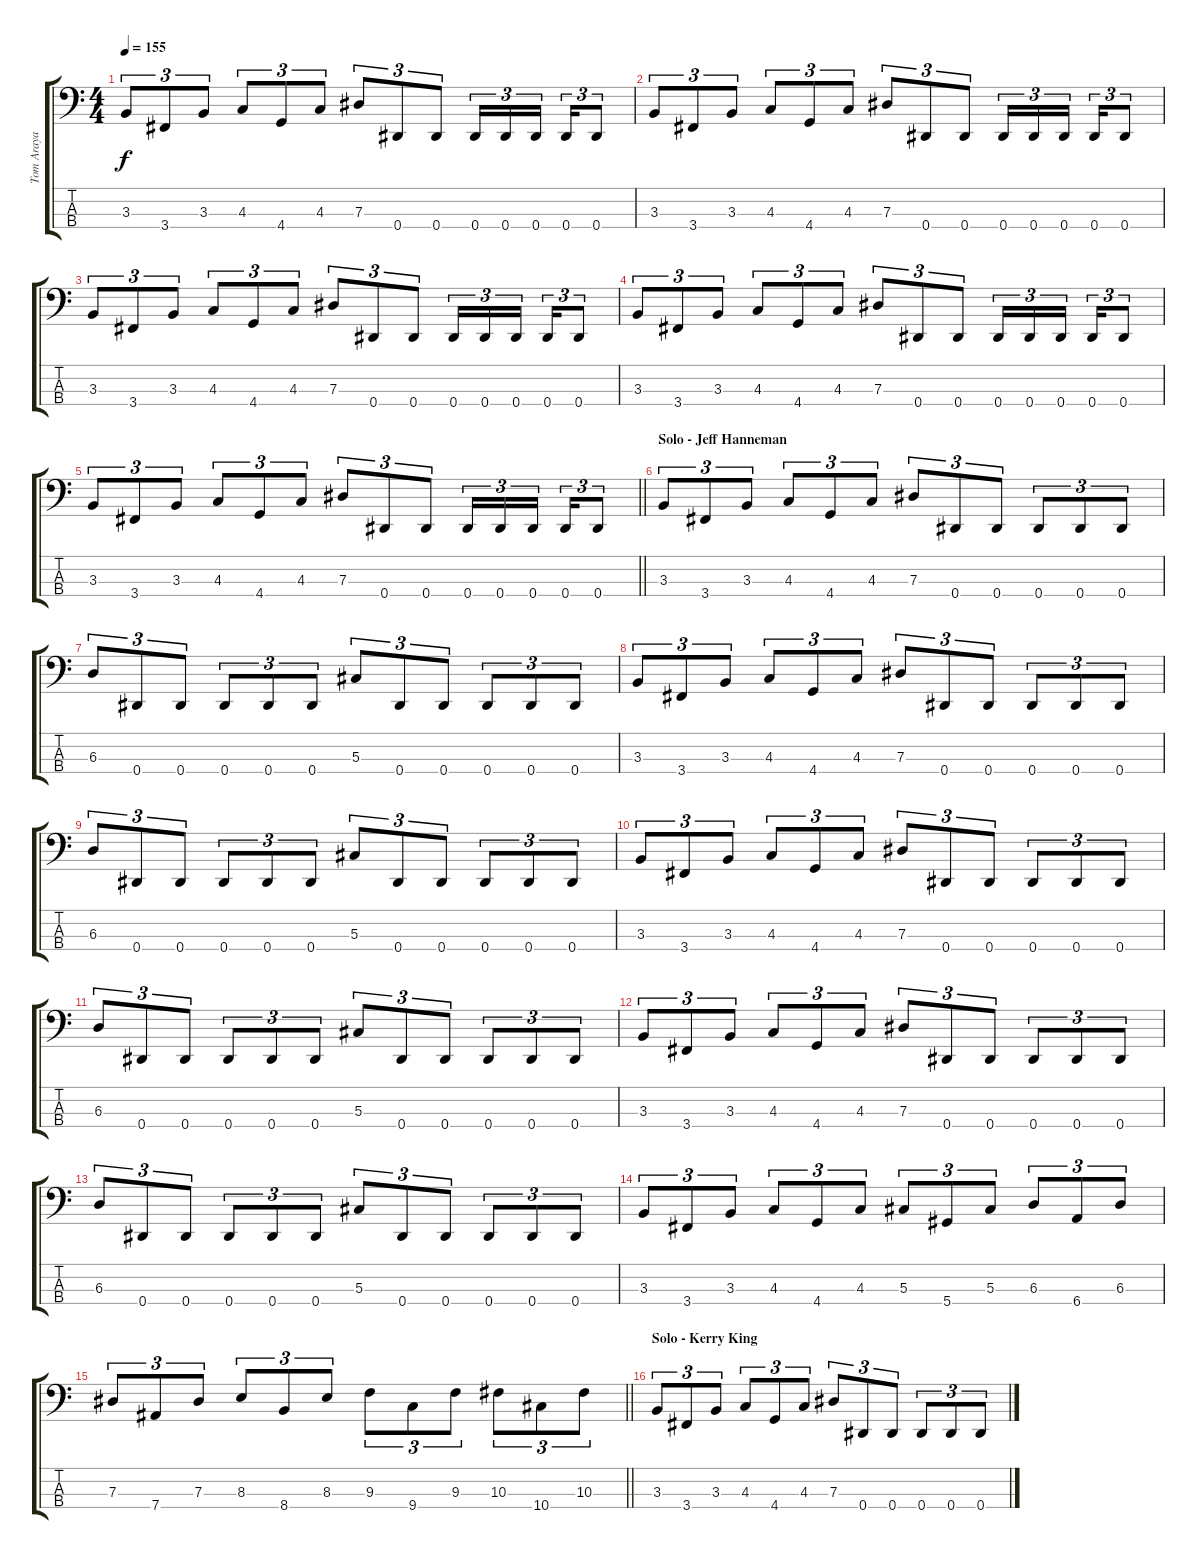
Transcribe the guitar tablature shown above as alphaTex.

\track ("Tom Araya (Bass)" "Tom Araya ") {instrument electricbasspick}
\staff {score tabs}
\tuning (Gb2 Db2 Ab1 Eb1) {hide}
\ts (4 4)
\tempo 155
\clef f4
\ks c
3.3.8{tu (3 2) dy f} 3.4.8{tu (3 2)} 3.3.8{tu (3 2)} 4.3.8{tu (3 2)} 4.4.8{tu (3 2)} 4.3.8{tu (3 2)} 7.3.8{tu (3 2)} 0.4.8{tu (3 2)} 0.4.8{tu (3 2)} 0.4.16{tu (3 2)} 0.4.16{tu (3 2)} 0.4.16{tu (3 2) beam splitsecondary} 0.4.16{tu (3 2)} 0.4.8{tu (3 2)} |
3.3.8{tu (3 2)} 3.4.8{tu (3 2)} 3.3.8{tu (3 2)} 4.3.8{tu (3 2)} 4.4.8{tu (3 2)} 4.3.8{tu (3 2)} 7.3.8{tu (3 2)} 0.4.8{tu (3 2)} 0.4.8{tu (3 2)} 0.4.16{tu (3 2)} 0.4.16{tu (3 2)} 0.4.16{tu (3 2) beam splitsecondary} 0.4.16{tu (3 2)} 0.4.8{tu (3 2)} |
3.3.8{tu (3 2)} 3.4.8{tu (3 2)} 3.3.8{tu (3 2)} 4.3.8{tu (3 2)} 4.4.8{tu (3 2)} 4.3.8{tu (3 2)} 7.3.8{tu (3 2)} 0.4.8{tu (3 2)} 0.4.8{tu (3 2)} 0.4.16{tu (3 2)} 0.4.16{tu (3 2)} 0.4.16{tu (3 2) beam splitsecondary} 0.4.16{tu (3 2)} 0.4.8{tu (3 2)} |
3.3.8{tu (3 2)} 3.4.8{tu (3 2)} 3.3.8{tu (3 2)} 4.3.8{tu (3 2)} 4.4.8{tu (3 2)} 4.3.8{tu (3 2)} 7.3.8{tu (3 2)} 0.4.8{tu (3 2)} 0.4.8{tu (3 2)} 0.4.16{tu (3 2)} 0.4.16{tu (3 2)} 0.4.16{tu (3 2) beam splitsecondary} 0.4.16{tu (3 2)} 0.4.8{tu (3 2)} |
\barLineRight lightlight
3.3.8{tu (3 2)} 3.4.8{tu (3 2)} 3.3.8{tu (3 2)} 4.3.8{tu (3 2)} 4.4.8{tu (3 2)} 4.3.8{tu (3 2)} 7.3.8{tu (3 2)} 0.4.8{tu (3 2)} 0.4.8{tu (3 2)} 0.4.16{tu (3 2)} 0.4.16{tu (3 2)} 0.4.16{tu (3 2) beam splitsecondary} 0.4.16{tu (3 2)} 0.4.8{tu (3 2)} |
\section ("" "Solo - Jeff Hanneman")
3.3.8{tu (3 2)} 3.4.8{tu (3 2)} 3.3.8{tu (3 2)} 4.3.8{tu (3 2)} 4.4.8{tu (3 2)} 4.3.8{tu (3 2)} 7.3.8{tu (3 2)} 0.4.8{tu (3 2)} 0.4.8{tu (3 2)} 0.4.8{tu (3 2)} 0.4.8{tu (3 2)} 0.4.8{tu (3 2)} |
6.3.8{tu (3 2)} 0.4.8{tu (3 2)} 0.4.8{tu (3 2)} 0.4.8{tu (3 2)} 0.4.8{tu (3 2)} 0.4.8{tu (3 2)} 5.3.8{tu (3 2)} 0.4.8{tu (3 2)} 0.4.8{tu (3 2)} 0.4.8{tu (3 2)} 0.4.8{tu (3 2)} 0.4.8{tu (3 2)} |
3.3.8{tu (3 2)} 3.4.8{tu (3 2)} 3.3.8{tu (3 2)} 4.3.8{tu (3 2)} 4.4.8{tu (3 2)} 4.3.8{tu (3 2)} 7.3.8{tu (3 2)} 0.4.8{tu (3 2)} 0.4.8{tu (3 2)} 0.4.8{tu (3 2)} 0.4.8{tu (3 2)} 0.4.8{tu (3 2)} |
6.3.8{tu (3 2)} 0.4.8{tu (3 2)} 0.4.8{tu (3 2)} 0.4.8{tu (3 2)} 0.4.8{tu (3 2)} 0.4.8{tu (3 2)} 5.3.8{tu (3 2)} 0.4.8{tu (3 2)} 0.4.8{tu (3 2)} 0.4.8{tu (3 2)} 0.4.8{tu (3 2)} 0.4.8{tu (3 2)} |
3.3.8{tu (3 2)} 3.4.8{tu (3 2)} 3.3.8{tu (3 2)} 4.3.8{tu (3 2)} 4.4.8{tu (3 2)} 4.3.8{tu (3 2)} 7.3.8{tu (3 2)} 0.4.8{tu (3 2)} 0.4.8{tu (3 2)} 0.4.8{tu (3 2)} 0.4.8{tu (3 2)} 0.4.8{tu (3 2)} |
6.3.8{tu (3 2)} 0.4.8{tu (3 2)} 0.4.8{tu (3 2)} 0.4.8{tu (3 2)} 0.4.8{tu (3 2)} 0.4.8{tu (3 2)} 5.3.8{tu (3 2)} 0.4.8{tu (3 2)} 0.4.8{tu (3 2)} 0.4.8{tu (3 2)} 0.4.8{tu (3 2)} 0.4.8{tu (3 2)} |
3.3.8{tu (3 2)} 3.4.8{tu (3 2)} 3.3.8{tu (3 2)} 4.3.8{tu (3 2)} 4.4.8{tu (3 2)} 4.3.8{tu (3 2)} 7.3.8{tu (3 2)} 0.4.8{tu (3 2)} 0.4.8{tu (3 2)} 0.4.8{tu (3 2)} 0.4.8{tu (3 2)} 0.4.8{tu (3 2)} |
6.3.8{tu (3 2)} 0.4.8{tu (3 2)} 0.4.8{tu (3 2)} 0.4.8{tu (3 2)} 0.4.8{tu (3 2)} 0.4.8{tu (3 2)} 5.3.8{tu (3 2)} 0.4.8{tu (3 2)} 0.4.8{tu (3 2)} 0.4.8{tu (3 2)} 0.4.8{tu (3 2)} 0.4.8{tu (3 2)} |
3.3.8{tu (3 2)} 3.4.8{tu (3 2)} 3.3.8{tu (3 2)} 4.3.8{tu (3 2)} 4.4.8{tu (3 2)} 4.3.8{tu (3 2)} 5.3.8{tu (3 2)} 5.4.8{tu (3 2)} 5.3.8{tu (3 2)} 6.3.8{tu (3 2)} 6.4.8{tu (3 2)} 6.3.8{tu (3 2)} |
\barLineRight lightlight
7.3.8{tu (3 2)} 7.4.8{tu (3 2)} 7.3.8{tu (3 2)} 8.3.8{tu (3 2)} 8.4.8{tu (3 2)} 8.3.8{tu (3 2)} 9.3.8{tu (3 2)} 9.4.8{tu (3 2)} 9.3.8{tu (3 2)} 10.3.8{tu (3 2)} 10.4.8{tu (3 2)} 10.3.8{tu (3 2)} |
\section ("" "Solo - Kerry King")
3.3.8{tu (3 2)} 3.4.8{tu (3 2)} 3.3.8{tu (3 2)} 4.3.8{tu (3 2)} 4.4.8{tu (3 2)} 4.3.8{tu (3 2)} 7.3.8{tu (3 2)} 0.4.8{tu (3 2)} 0.4.8{tu (3 2)} 0.4.8{tu (3 2)} 0.4.8{tu (3 2)} 0.4.8{tu (3 2)}
